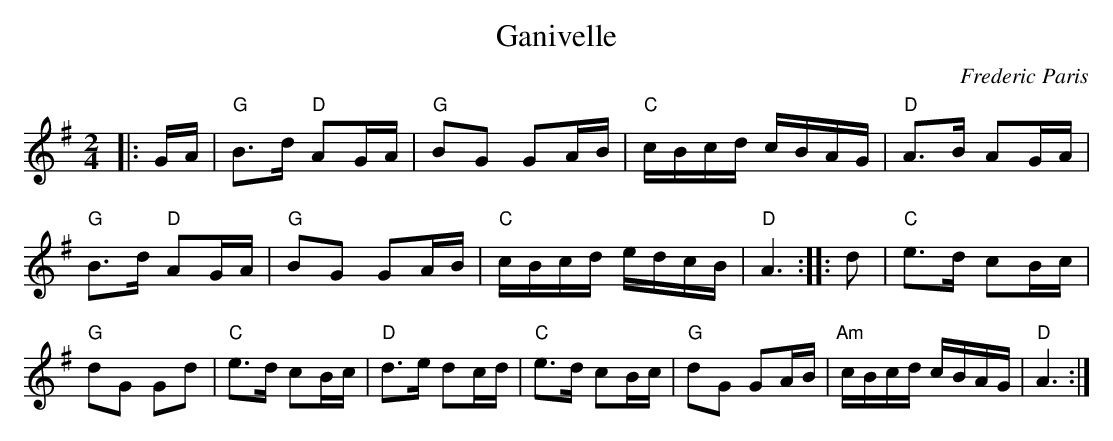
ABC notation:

X:1
T:Ganivelle
C:Frederic Paris
E:12
L:1/16
M:2/4
K:G
|:GA|"G"B3d "D"A2GA|"G"B2G2 G2AB|"C"cBcd cBAG|"D"A3B A2GA|\
"G"B3d "D"A2GA|"G"B2G2 G2AB|"C"cBcd edcB|"D"A6::\
d2|"C"e3d c2Bc|"G"d2G2 G2d2|"C"e3d c2Bc|"D"d3e d2cd|\
"C"e3d c2Bc|"G"d2G2 G2AB|"Am"cBcd cBAG|"D"A6:|**
